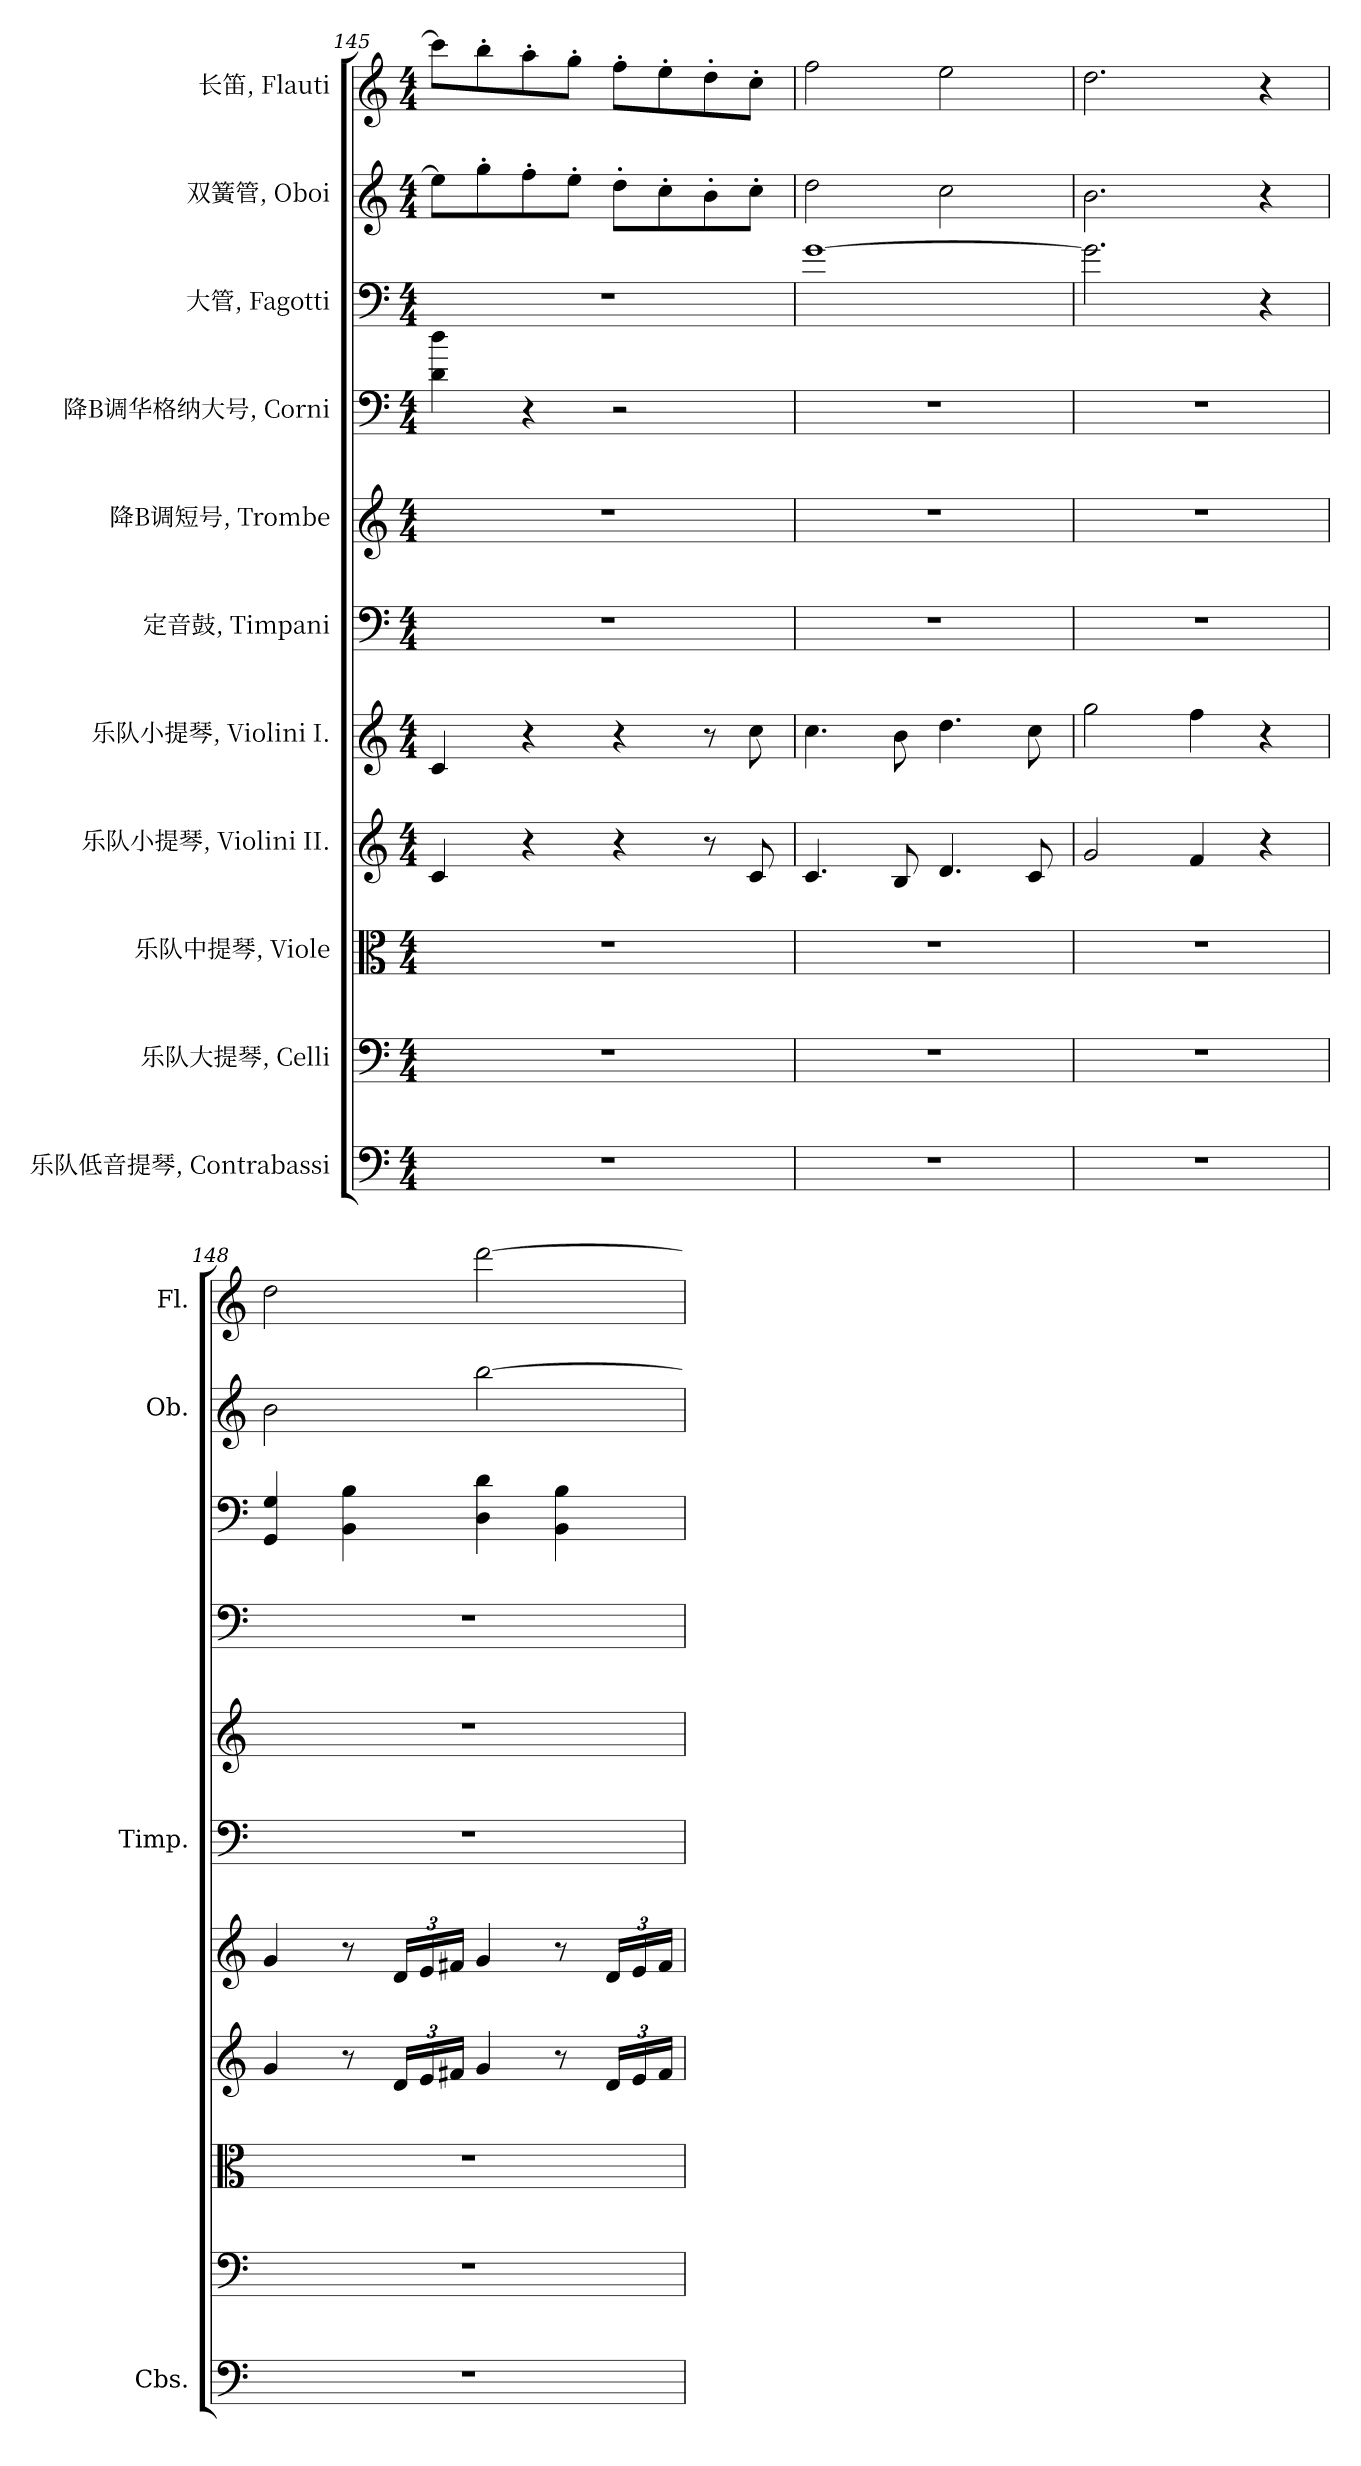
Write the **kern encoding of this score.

**kern	**kern	**kern	**kern	**kern	**kern	**kern	**kern	**kern	**kern	**kern
*part11	*part10	*part9	*part8	*part7	*part6	*part5	*part4	*part3	*part2	*part1
*staff11	*staff10	*staff9	*staff8	*staff7	*staff6	*staff5	*staff4	*staff3	*staff2	*staff1
*I"乐队低音提琴, Contrabassi	*I"乐队大提琴, Celli	*I"乐队中提琴, Viole	*I"乐队小提琴, Violini II.	*I"乐队小提琴, Violini I.	*I"定音鼓, Timpani	*I"降B调短号, Trombe	*I"降B调华格纳大号, Corni	*I"大管, Fagotti	*I"双簧管, Oboi	*I"长笛, Flauti
*I'Cbs.	*	*	*	*	*I'Timp.	*	*	*	*I'Ob.	*I'Fl.
*clefF4	*clefF4	*clefC3	*clefG2	*clefG2	*clefF4	*clefG2	*clefF4	*clefF4	*clefG2	*clefG2
*ITrd7c12	*	*	*	*	*	*ITrd1c2	*ITrd1c2	*	*	*
*k[]	*k[]	*k[]	*k[]	*k[]	*k[]	*k[b-e-]	*k[b-e-]	*k[]	*k[]	*k[]
*M4/4	*M4/4	*M4/4	*M4/4	*M4/4	*M4/4	*M4/4	*M4/4	*M4/4	*M4/4	*M4/4
=145	=145	=145	=145	=145	=145	=145	=145	=145	=145	=145
1r	1r	1r	4c/	4c/	1r	1r	4c\ 4cc\	1r	8ee\L]	8ccc\L]
.	.	.	.	.	.	.	.	.	8gg'\	8bb'\
.	.	.	4r	4r	.	.	4r	.	8ff'\	8aa'\
.	.	.	.	.	.	.	.	.	8ee'\J	8gg'\J
.	.	.	4r	4r	.	.	2r	.	8dd'\L	8ff'\L
.	.	.	.	.	.	.	.	.	8cc'\	8ee'\
.	.	.	8r	8r	.	.	.	.	8b'\	8dd'\
.	.	.	8c/	8cc\	.	.	.	.	8cc'\J	8cc'\J
=146	=146	=146	=146	=146	=146	=146	=146	=146	=146	=146
1r	1r	1r	4.c/	4.cc\	1r	1r	1r	[1g	2dd\	2ff\
.	.	.	8B/	8b\	.	.	.	.	.	.
.	.	.	4.d/	4.dd\	.	.	.	.	2cc\	2ee\
.	.	.	8c/	8cc\	.	.	.	.	.	.
!!LO:PB:g=z
=147	=147	=147	=147	=147	=147	=147	=147	=147	=147	=147
1r	1r	1r	2g/	2gg\	1r	1r	1r	2.g\]	2.b\	2.dd\
.	.	.	4f/	4ff\	.	.	.	.	.	.
.	.	.	4r	4r	.	.	.	4r	4r	4r
=148	=148	=148	=148	=148	=148	=148	=148	=148	=148	=148
1r	1r	1r	4g/	4g/	1r	1r	1r	4GG/ 4G/	2b\	2dd\
.	.	.	8r	8r	.	.	.	4BB\ 4B\	.	.
*	*	*	*Xbrackettup	*Xbrackettup	*	*	*	*	*	*
.	.	.	24d/LL	24d/LL	.	.	.	.	.	.
.	.	.	24e/	24e/	.	.	.	.	.	.
.	.	.	24f#X/JJ	24f#X/JJ	.	.	.	.	.	.
.	.	.	4g/	4g/	.	.	.	4D\ 4d\	[2bb\	[2ddd\
.	.	.	8r	8r	.	.	.	4BB\ 4B\	.	.
.	.	.	24d/LL	24d/LL	.	.	.	.	.	.
.	.	.	24e/	24e/	.	.	.	.	.	.
.	.	.	24f#/JJ	24f#/JJ	.	.	.	.	.	.
=	=	=	=	=	=	=	=	=	=	=
*-	*-	*-	*-	*-	*-	*-	*-	*-	*-	*-
